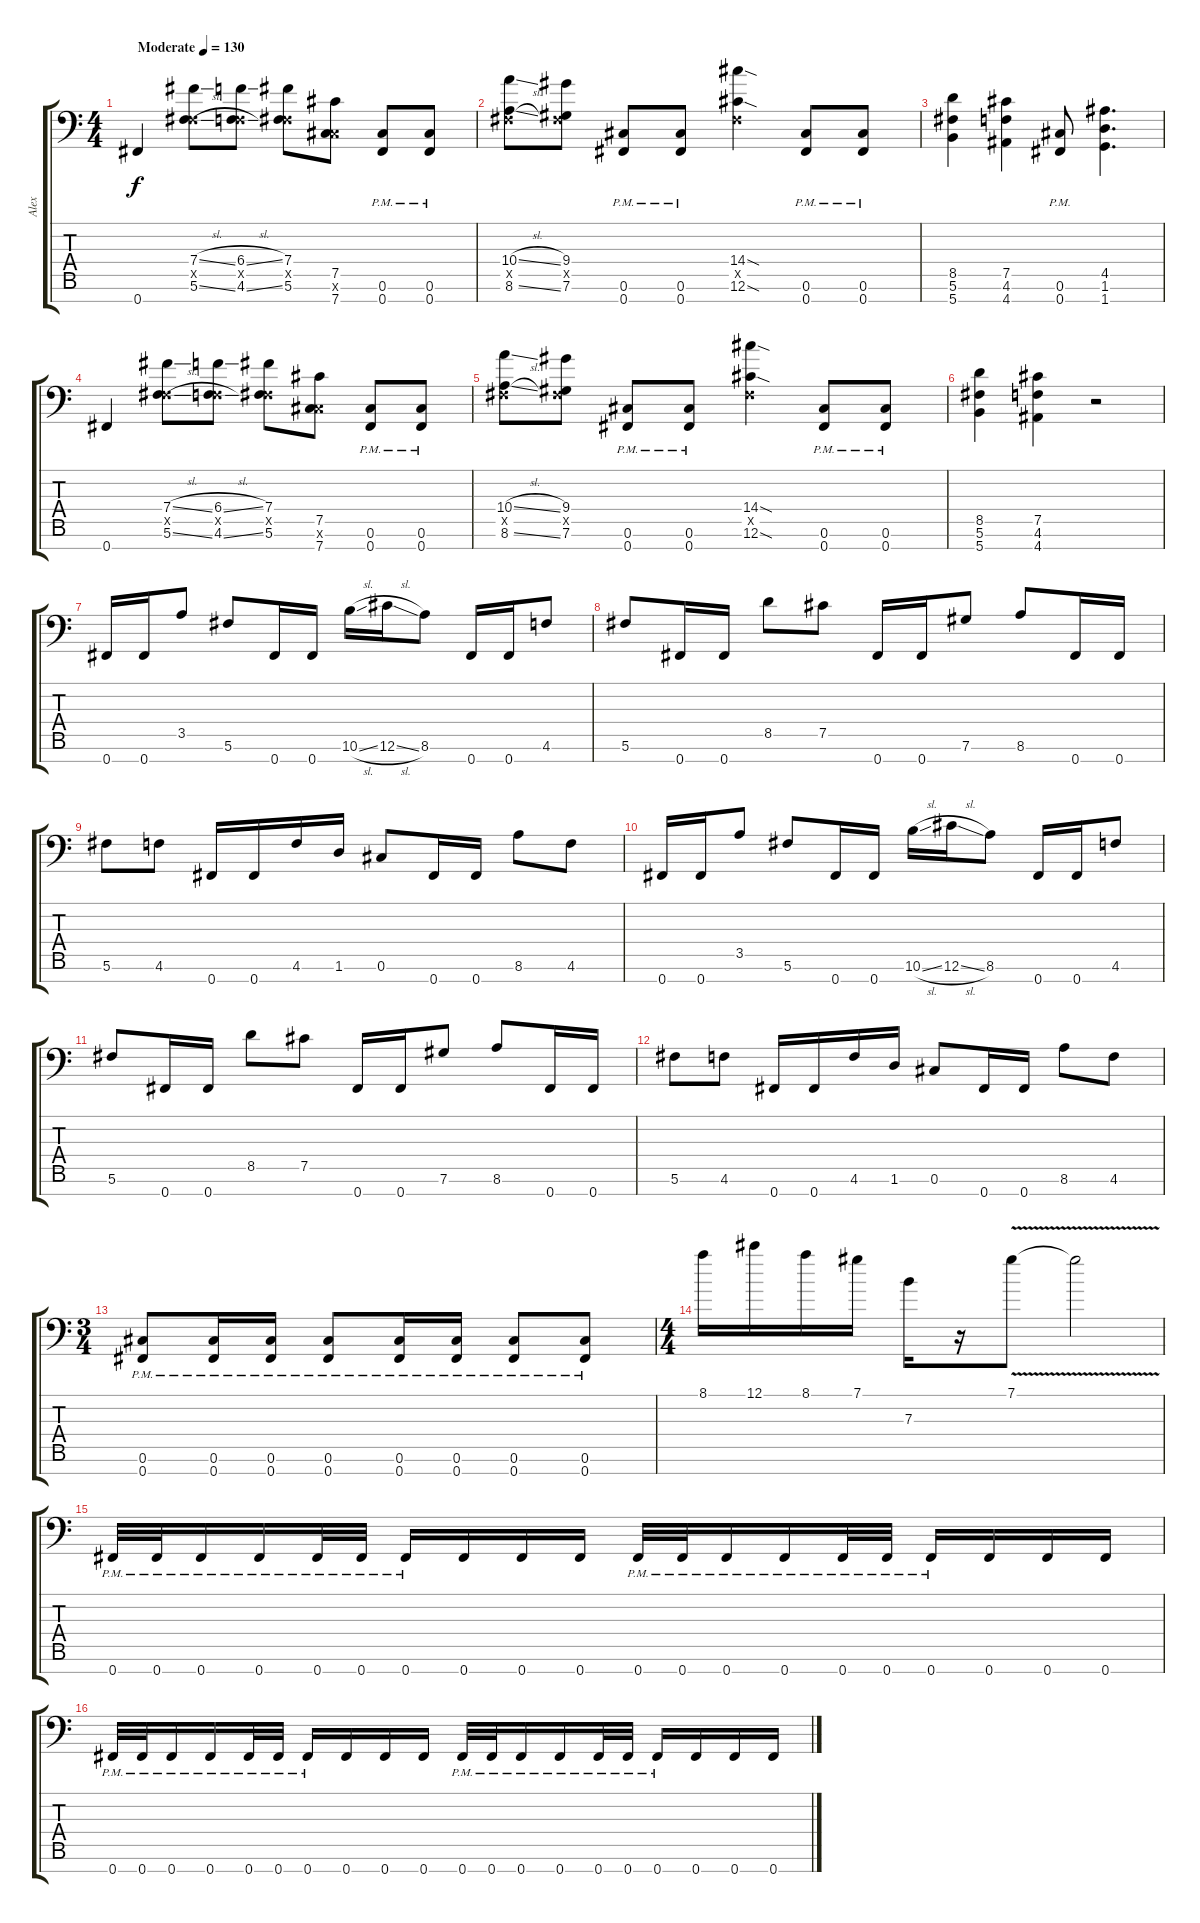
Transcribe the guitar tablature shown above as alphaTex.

\track ("Alex" "Alex") {instrument overdrivenguitar}
\staff {score tabs}
\tuning (Db4 Ab3 E3 B2 Gb2 Db2 Gb1) {hide}
\ts (4 4)
\tempo (130 "Moderate")
\clef f4
\ks c
0.7.4{dy f instrument overdrivenguitar} (7.4{sl} 0.5{x} 5.6{sl}).8 (6.4{sl} 0.5{x} 4.6{sl}).8 (7.4 0.5{x} 5.6).8 (7.5 0.6{x} 7.7).8 (0.6{pm} 0.7{pm}).8 (0.6{pm} 0.7{pm}).8 |
(10.4{sl} 0.5{x} 8.6{sl}).8 (9.4 0.5{x} 7.6).8 (0.6{pm} 0.7{pm}).8 (0.6{pm} 0.7{pm}).8 (14.4{sod} 0.5{x} 12.6{sod}).4 (0.6{pm} 0.7{pm}).8 (0.6{pm} 0.7{pm}).8 |
(8.5 5.6 5.7).4 (7.5 4.6 4.7).4 (0.6 0.7{pm}).8 (4.5 1.6 1.7).4{d} |
0.7.4 (7.4{sl} 0.5{x} 5.6{sl}).8 (6.4{sl} 0.5{x} 4.6{sl}).8 (7.4 0.5{x} 5.6).8 (7.5 0.6{x} 7.7).8 (0.6{pm} 0.7{pm}).8 (0.6{pm} 0.7{pm}).8 |
(10.4{sl} 0.5{x} 8.6{sl}).8 (9.4 0.5{x} 7.6).8 (0.6{pm} 0.7{pm}).8 (0.6{pm} 0.7{pm}).8 (14.4{sod} 0.5{x} 12.6{sod}).4 (0.6{pm} 0.7{pm}).8 (0.6{pm} 0.7{pm}).8 |
(8.5 5.6 5.7).4 (7.5 4.6 4.7).4 r.2 |
0.7.16 0.7.16 3.5.8 5.6.8 0.7.16 0.7.16 10.6{sl}.16 12.6{sl}.16 8.6.8 0.7.16 0.7.16 4.6.8 |
5.6.8 0.7.16 0.7.16 8.5.8 7.5.8 0.7.16 0.7.16 7.6.8 8.6.8 0.7.16 0.7.16 |
5.6.8 4.6.8 0.7.16 0.7.16 4.6.16 1.6.16 0.6.8 0.7.16 0.7.16 8.6.8 4.6.8 |
0.7.16 0.7.16 3.5.8 5.6.8 0.7.16 0.7.16 10.6{sl}.16 12.6{sl}.16 8.6.8 0.7.16 0.7.16 4.6.8 |
5.6.8 0.7.16 0.7.16 8.5.8 7.5.8 0.7.16 0.7.16 7.6.8 8.6.8 0.7.16 0.7.16 |
5.6.8 4.6.8 0.7.16 0.7.16 4.6.16 1.6.16 0.6.8 0.7.16 0.7.16 8.6.8 4.6.8 |
\ts (3 4)
(0.6{pm} 0.7{pm}).8 (0.6{pm} 0.7{pm}).16 (0.6{pm} 0.7{pm}).16 (0.6{pm} 0.7{pm}).8 (0.6{pm} 0.7{pm}).16 (0.6{pm} 0.7{pm}).16 (0.6{pm} 0.7{pm}).8 (0.6{pm} 0.7{pm}).8 |
\ts (4 4)
8.1.16 12.1.16 8.1.16 7.1.16 7.3.16 r.16 7.1{v}.8 7.1{t}.2 |
0.7{pm}.32 0.7{pm}.32 0.7{pm}.16 0.7{pm}.16 0.7{pm}.32 0.7{pm}.32 0.7{pm}.16 0.7.16 0.7.16 0.7.16 0.7{pm}.32 0.7{pm}.32 0.7{pm}.16 0.7{pm}.16 0.7{pm}.32 0.7{pm}.32 0.7{pm}.16 0.7.16 0.7.16 0.7.16 |
0.7{pm}.32 0.7{pm}.32 0.7{pm}.16 0.7{pm}.16 0.7{pm}.32 0.7{pm}.32 0.7{pm}.16 0.7.16 0.7.16 0.7.16 0.7{pm}.32 0.7{pm}.32 0.7{pm}.16 0.7{pm}.16 0.7{pm}.32 0.7{pm}.32 0.7{pm}.16 0.7.16 0.7.16 0.7.16
